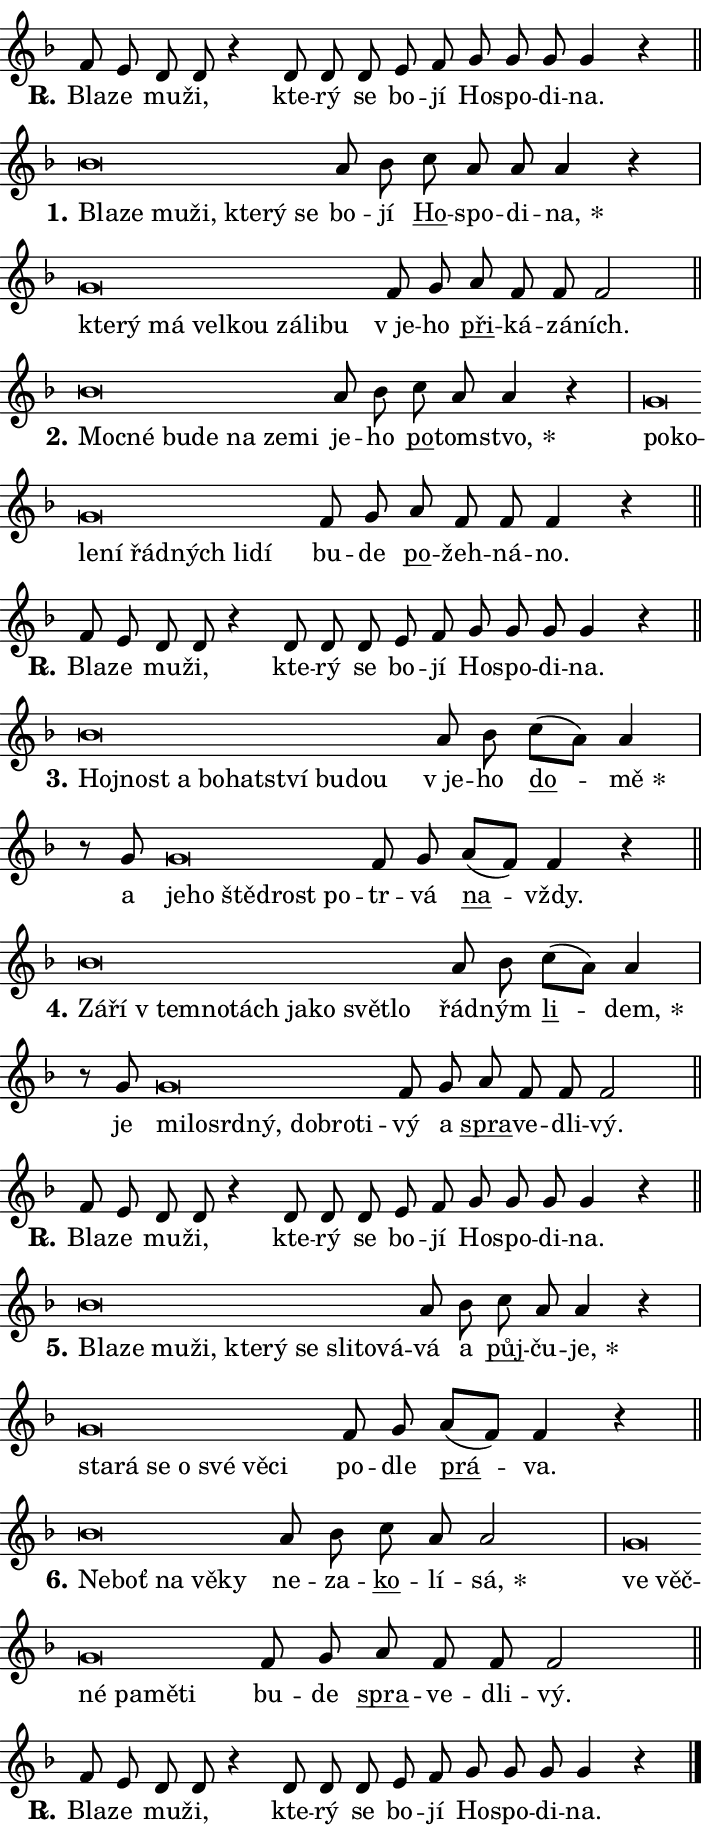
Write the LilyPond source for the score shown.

\version "2.24.0"
\header { tagline = "" }
\paper {
  indent = 0\cm
  top-margin = 0\cm
  right-margin = 0.13\cm % to fit lyric hyphens
  bottom-margin = 0\cm
  left-margin = 0\cm
  paper-width = 12\cm
  page-breaking = #ly:one-page-breaking
  system-system-spacing.basic-distance = #11
  score-system-spacing.basic-distance = #11
  ragged-last = ##f
}


%% Author: Thomas Morley
%% https://lists.gnu.org/archive/html/lilypond-user/2020-05/msg00002.html
#(define (line-position grob)
"Returns position of @var[grob} in current system:
   @code{'start}, if at first time-step
   @code{'end}, if at last time-step
   @code{'middle} otherwise
"
  (let* ((col (ly:item-get-column grob))
         (ln (ly:grob-object col 'left-neighbor))
         (rn (ly:grob-object col 'right-neighbor))
         (col-to-check-left (if (ly:grob? ln) ln col))
         (col-to-check-right (if (ly:grob? rn) rn col))
         (break-dir-left
           (and
             (ly:grob-property col-to-check-left 'non-musical #f)
             (ly:item-break-dir col-to-check-left)))
         (break-dir-right
           (and
             (ly:grob-property col-to-check-right 'non-musical #f)
             (ly:item-break-dir col-to-check-right))))
        (cond ((eqv? 1 break-dir-left) 'start)
              ((eqv? -1 break-dir-right) 'end)
              (else 'middle))))

#(define (tranparent-at-line-position vctor)
  (lambda (grob)
  "Relying on @code{line-position} select the relevant enry from @var{vctor}.
Used to determine transparency,"
    (case (line-position grob)
      ((end) (not (vector-ref vctor 0)))
      ((middle) (not (vector-ref vctor 1)))
      ((start) (not (vector-ref vctor 2))))))

noteHeadBreakVisibility =
#(define-music-function (break-visibility)(vector?)
"Makes @code{NoteHead}s transparent relying on @var{break-visibility}"
#{
  \override NoteHead.transparent =
    #(tranparent-at-line-position break-visibility)
#})

#(define delete-ledgers-for-transparent-note-heads
  (lambda (grob)
    "Reads whether a @code{NoteHead} is transparent.
If so this @code{NoteHead} is removed from @code{'note-heads} from
@var{grob}, which is supposed to be @code{LedgerLineSpanner}.
As a result ledgers are not printed for this @code{NoteHead}"
    (let* ((nhds-array (ly:grob-object grob 'note-heads))
           (nhds-list
             (if (ly:grob-array? nhds-array)
                 (ly:grob-array->list nhds-array)
                 '()))
           ;; Relies on the transparent-property being done before
           ;; Staff.LedgerLineSpanner.after-line-breaking is executed.
           ;; This is fragile ...
           (to-keep
             (remove
               (lambda (nhd)
                 (ly:grob-property nhd 'transparent #f))
               nhds-list)))
      ;; TODO find a better method to iterate over grob-arrays, similiar
      ;; to filter/remove etc for lists
      ;; For now rebuilt from scratch
      (set! (ly:grob-object grob 'note-heads)  '())
      (for-each
        (lambda (nhd)
          (ly:pointer-group-interface::add-grob grob 'note-heads nhd))
        to-keep))))

squashNotes = {
  \override NoteHead.X-extent = #'(-0.2 . 0.2)
  \override NoteHead.Y-extent = #'(-0.75 . 0)
  \override NoteHead.stencil =
    #(lambda (grob)
       (let ((pos (ly:grob-property grob 'staff-position)))
         (begin
           (if (< pos -7) (display "ERROR: Lower brevis then expected\n") (display ""))
           (if (<= pos -6) ly:text-interface::print ly:note-head::print))))
}
unSquashNotes = {
  \revert NoteHead.X-extent
  \revert NoteHead.Y-extent
  \revert NoteHead.stencil
}

hideNotes = \noteHeadBreakVisibility #begin-of-line-visible
unHideNotes = \noteHeadBreakVisibility #all-visible

% work-around for resetting accidentals
% https://lilypond.org/doc/v2.23/Documentation/notation/displaying-rhythms#unmetered-music
cadenzaMeasure = {
  \cadenzaOff
  \partial 1024 s1024
  \cadenzaOn
}

#(define-markup-command (accent layout props text) (markup?)
  "Underline accented syllable"
  (interpret-markup layout props
    #{\markup \override #'(offset . 4.3) \underline { #text }#}))

responsum = \markup \concat {
  "R" \hspace #-1.05 \path #0.1 #'((moveto 0 0.07) (lineto 0.9 0.8)) \hspace #0.05 "."
}

spaceSize = #0.6828661417322834 % exact space size for TeX Gyre Schola

\layout {
  \context {
    \Staff
    \remove "Time_signature_engraver"
    \override LedgerLineSpanner.after-line-breaking = #delete-ledgers-for-transparent-note-heads
  }
  \context {
    \Lyrics {
      \override LyricSpace.minimum-distance = \spaceSize
      \override LyricText.font-name = #"TeX Gyre Schola"
      \override LyricText.font-size = 1
      \override StanzaNumber.font-name = #"TeX Gyre Schola Bold"
      \override StanzaNumber.font-size = 1
    }
  }
  \context {
    \Score 
    \override NoteHead.text =
      #(lambda (grob) 
        (let ((pos (ly:grob-property grob 'staff-position)))
          #{\markup {
            \combine
              \halign #-0.55 \raise #(if (= pos -6) 0 0.5) \override #'(thickness . 2) \draw-line #'(3.2 . 0)
              \musicglyph "noteheads.sM1"
          }#}))
  }
}

% magnetic-lyrics.ily
%
%   written by
%     Jean Abou Samra <jean@abou-samra.fr>
%     Werner Lemberg <wl@gnu.org>
%
%   adapted by
%     Jiri Hon <jiri.hon@gmail.com>
%
% Version 2022-Apr-15

% https://www.mail-archive.com/lilypond-user@gnu.org/msg149350.html

#(define (Left_hyphen_pointer_engraver context)
   "Collect syllable-hyphen-syllable occurrences in lyrics and store
them in properties.  This engraver only looks to the left.  For
example, if the lyrics input is @code{foo -- bar}, it does the
following.

@itemize @bullet
@item
Set the @code{text} property of the @code{LyricHyphen} grob between
@q{foo} and @q{bar} to @code{foo}.

@item
Set the @code{left-hyphen} property of the @code{LyricText} grob with
text @q{foo} to the @code{LyricHyphen} grob between @q{foo} and
@q{bar}.
@end itemize

Use this auxiliary engraver in combination with the
@code{lyric-@/text::@/apply-@/magnetic-@/offset!} hook."
   (let ((hyphen #f)
         (text #f))
     (make-engraver
      (acknowledgers
       ((lyric-syllable-interface engraver grob source-engraver)
        (set! text grob)))
      (end-acknowledgers
       ((lyric-hyphen-interface engraver grob source-engraver)
        ;(when (not (grob::has-interface grob 'lyric-space-interface))
          (set! hyphen grob)));)
      ((stop-translation-timestep engraver)
       (when (and text hyphen)
         (ly:grob-set-object! text 'left-hyphen hyphen))
       (set! text #f)
       (set! hyphen #f)))))

#(define (lyric-text::apply-magnetic-offset! grob)
   "If the space between two syllables is less than the value in
property @code{LyricText@/.details@/.squash-threshold}, move the right
syllable to the left so that it gets concatenated with the left
syllable.

Use this function as a hook for
@code{LyricText@/.after-@/line-@/breaking} if the
@code{Left_@/hyphen_@/pointer_@/engraver} is active."
   (let ((hyphen (ly:grob-object grob 'left-hyphen #f)))
     (when hyphen
       (let ((left-text (ly:spanner-bound hyphen LEFT)))
         (when (grob::has-interface left-text 'lyric-syllable-interface)
           (let* ((common (ly:grob-common-refpoint grob left-text X))
                  (this-x-ext (ly:grob-extent grob common X))
                  (left-x-ext
                   (begin
                     ;; Trigger magnetism for left-text.
                     (ly:grob-property left-text 'after-line-breaking)
                     (ly:grob-extent left-text common X)))
                  ;; `delta` is the gap width between two syllables.
                  (delta (- (interval-start this-x-ext)
                            (interval-end left-x-ext)))
                  (details (ly:grob-property grob 'details))
                  (threshold (assoc-get 'squash-threshold details 0.2)))
             (when (< delta threshold)
               (let* (;; We have to manipulate the input text so that
                      ;; ligatures crossing syllable boundaries are not
                      ;; disabled.  For languages based on the Latin
                      ;; script this is essentially a beautification.
                      ;; However, for non-Western scripts it can be a
                      ;; necessity.
                      (lt (ly:grob-property left-text 'text))
                      (rt (ly:grob-property grob 'text))
                      (is-space (grob::has-interface hyphen 'lyric-space-interface))
                      (space (if is-space " " ""))
                      (extra-delta (if is-space spaceSize 0))
                      ;; Append new syllable.
                      (ltrt-space (if (and (string? lt) (string? rt))
                                (string-append lt space rt)
                                (make-concat-markup (list lt space rt))))
                      ;; Right-align `ltrt` to the right side.
                      (ltrt-space-markup (grob-interpret-markup
                               grob
                               (make-translate-markup
                                (cons (interval-length this-x-ext) 0)
                                (make-right-align-markup ltrt-space)))))
                 (begin
                   ;; Don't print `left-text`.
                   (ly:grob-set-property! left-text 'stencil #f)
                   ;; Set text and stencil (which holds all collected
                   ;; syllables so far) and shift it to the left.
                   (ly:grob-set-property! grob 'text ltrt-space)
                   (ly:grob-set-property! grob 'stencil ltrt-space-markup)
                   (ly:grob-translate-axis! grob (- (- delta extra-delta)) X))))))))))


#(define (lyric-hyphen::displace-bounds-first grob)
   ;; Make very sure this callback isn't triggered too early.
   (let ((left (ly:spanner-bound grob LEFT))
         (right (ly:spanner-bound grob RIGHT)))
     (ly:grob-property left 'after-line-breaking)
     (ly:grob-property right 'after-line-breaking)
     (ly:lyric-hyphen::print grob)))

squashThreshold = #0.4

\layout {
  \context {
    \Lyrics
    \consists #Left_hyphen_pointer_engraver
    \override LyricText.after-line-breaking =
      #lyric-text::apply-magnetic-offset!
    \override LyricHyphen.stencil = #lyric-hyphen::displace-bounds-first
    \override LyricText.details.squash-threshold = \squashThreshold
    \override LyricHyphen.minimum-distance = 0
    \override LyricHyphen.minimum-length = \squashThreshold
  }
}

squashText = \override LyricText.details.squash-threshold = 9999
unSquashText = \override LyricText.details.squash-threshold = \squashThreshold

leftText = \override LyricText.self-alignment-X = #LEFT
unLeftText = \revert LyricText.self-alignment-X

starOffset = #(lambda (grob) 
                (let ((x_offset (ly:self-alignment-interface::aligned-on-x-parent grob)))
                  (if (= x_offset 0) 0 (+ x_offset 1.2))))

star = #(define-music-function (syllable)(string?)
"Append star separator at the end of a syllable"
#{
  \once \override LyricText.X-offset = #starOffset
  \lyricmode { \markup {
    #syllable
    \override #'((font-name . "TeX Gyre Schola Bold")) \hspace #0.2 \lower #0.65 \larger "*"
  } }
#})

starAccent = #(define-music-function (syllable)(string?)
"Append star separator at the end of a syllable and make accent"
#{
  \once \override LyricText.X-offset = #starOffset
  \lyricmode { \markup {
    \accent #syllable
    \override #'((font-name . "TeX Gyre Schola Bold")) \hspace #0.2 \lower #0.65 \larger "*"
  } }
#})

breath = #(define-music-function (syllable)(string?)
"Append breathing indicator at the end of a syllable"
#{
  \lyricmode { \markup { #syllable "+" } }
#})

optionalBreath = #(define-music-function (syllable)(string?)
"Append optional breathing indicator at the end of a syllable"
#{
  \lyricmode { \markup { #syllable "(+)" } }
#})


\score {
    <<
        \new Voice = "melody" { \cadenzaOn \key f \major \relative { f'8 e d d r4 \bar "" d8 d d \bar "" e f \bar "" g g g g4 r \cadenzaMeasure \bar "||" \break } }
        \new Lyrics \lyricsto "melody" { \lyricmode { \set stanza = \responsum
Bla -- ze mu -- ži, kte -- rý se bo -- jí Ho -- spo -- di -- na. } }
    >>
    \layout {}
}

\score {
    <<
        \new Voice = "melody" { \cadenzaOn \key f \major \relative { \squashNotes bes'\breve*1/16 \hideNotes \breve*1/16 \bar "" \breve*1/16 \bar "" \breve*1/16 \bar "" \breve*1/16 \bar "" \breve*1/16 \breve*1/16 \bar "" \unHideNotes \unSquashNotes a8 bes \bar "" c a a a4 r \cadenzaMeasure \bar "|" \squashNotes g\breve*1/16 \hideNotes \breve*1/16 \bar "" \breve*1/16 \bar "" \breve*1/16 \bar "" \breve*1/16 \bar "" \breve*1/16 \bar "" \breve*1/16 \breve*1/16 \bar "" \unHideNotes \unSquashNotes f8 g \bar "" a f f f2 \cadenzaMeasure \bar "||" \break } }
        \new Lyrics \lyricsto "melody" { \lyricmode { \set stanza = "1."
\leftText Bla -- \squashText ze mu -- ži, kte -- rý se \unLeftText \unSquashText bo -- jí \markup \accent Ho -- spo -- di -- \star na, \leftText kte -- \squashText rý má vel -- kou zá -- li -- bu \unLeftText \unSquashText "v je" -- ho \markup \accent při -- ká -- zá -- ních. } }
    >>
    \layout {}
}

\score {
    <<
        \new Voice = "melody" { \cadenzaOn \key f \major \relative { \squashNotes bes'\breve*1/16 \hideNotes \breve*1/16 \bar "" \breve*1/16 \bar "" \breve*1/16 \bar "" \breve*1/16 \bar "" \breve*1/16 \breve*1/16 \bar "" \unHideNotes \unSquashNotes a8 bes \bar "" c a a4 r \cadenzaMeasure \bar "|" \squashNotes g\breve*1/16 \hideNotes \breve*1/16 \bar "" \breve*1/16 \bar "" \breve*1/16 \bar "" \breve*1/16 \bar "" \breve*1/16 \bar "" \breve*1/16 \breve*1/16 \bar "" \unHideNotes \unSquashNotes f8 g \bar "" a f f f4 r \cadenzaMeasure \bar "||" \break } }
        \new Lyrics \lyricsto "melody" { \lyricmode { \set stanza = "2."
\leftText Moc -- \squashText né bu -- de na ze -- mi \unLeftText \unSquashText je -- ho \markup \accent po -- tom -- \star stvo, \leftText po -- \squashText ko -- le -- ní řád -- ných li -- dí \unLeftText \unSquashText bu -- de \markup \accent po -- žeh -- ná -- no. } }
    >>
    \layout {}
}

\score {
    <<
        \new Voice = "melody" { \cadenzaOn \key f \major \relative { f'8 e d d r4 \bar "" d8 d d \bar "" e f \bar "" g g g g4 r \cadenzaMeasure \bar "||" \break } }
        \new Lyrics \lyricsto "melody" { \lyricmode { \set stanza = \responsum
Bla -- ze mu -- ži, kte -- rý se bo -- jí Ho -- spo -- di -- na. } }
    >>
    \layout {}
}

\score {
    <<
        \new Voice = "melody" { \cadenzaOn \key f \major \relative { \squashNotes bes'\breve*1/16 \hideNotes \breve*1/16 \bar "" \breve*1/16 \bar "" \breve*1/16 \bar "" \breve*1/16 \bar "" \breve*1/16 \bar "" \breve*1/16 \breve*1/16 \bar "" \unHideNotes \unSquashNotes a8 bes \bar "" c[( a)] a4 \cadenzaMeasure \bar "|" r8 g8 \squashNotes g\breve*1/16 \hideNotes \breve*1/16 \bar "" \breve*1/16 \bar "" \breve*1/16 \breve*1/16 \bar "" \unHideNotes \unSquashNotes f8 g \bar "" a[( f)] f4 r \cadenzaMeasure \bar "||" \break } }
        \new Lyrics \lyricsto "melody" { \lyricmode { \set stanza = "3."
\leftText Hoj -- \squashText nost a bo -- hat -- ství bu -- dou \unLeftText \unSquashText "v je" -- ho \markup \accent do -- \star mě a \leftText je -- \squashText ho ště -- drost po -- \unLeftText \unSquashText tr -- vá \markup \accent na -- vždy. } }
    >>
    \layout {}
}

\score {
    <<
        \new Voice = "melody" { \cadenzaOn \key f \major \relative { \squashNotes bes'\breve*1/16 \hideNotes \breve*1/16 \bar "" \breve*1/16 \bar "" \breve*1/16 \bar "" \breve*1/16 \bar "" \breve*1/16 \bar "" \breve*1/16 \bar "" \breve*1/16 \breve*1/16 \bar "" \unHideNotes \unSquashNotes a8 bes \bar "" c[( a)] a4 \cadenzaMeasure \bar "|" r8 g8 \squashNotes g\breve*1/16 \hideNotes \breve*1/16 \bar "" \breve*1/16 \bar "" \breve*1/16 \bar "" \breve*1/16 \bar "" \breve*1/16 \breve*1/16 \bar "" \unHideNotes \unSquashNotes f8 g \bar "" a f f f2 \cadenzaMeasure \bar "||" \break } }
        \new Lyrics \lyricsto "melody" { \lyricmode { \set stanza = "4."
\leftText Zá -- \squashText ří "v tem" -- no -- tách ja -- ko svět -- lo \unLeftText \unSquashText řád -- ným \markup \accent li -- \star dem, je \leftText mi -- \squashText lo -- srd -- ný, dob -- ro -- ti -- \unLeftText \unSquashText vý a \markup \accent spra -- ve -- dli -- vý. } }
    >>
    \layout {}
}

\score {
    <<
        \new Voice = "melody" { \cadenzaOn \key f \major \relative { f'8 e d d r4 \bar "" d8 d d \bar "" e f \bar "" g g g g4 r \cadenzaMeasure \bar "||" \break } }
        \new Lyrics \lyricsto "melody" { \lyricmode { \set stanza = \responsum
Bla -- ze mu -- ži, kte -- rý se bo -- jí Ho -- spo -- di -- na. } }
    >>
    \layout {}
}

\score {
    <<
        \new Voice = "melody" { \cadenzaOn \key f \major \relative { \squashNotes bes'\breve*1/16 \hideNotes \breve*1/16 \bar "" \breve*1/16 \bar "" \breve*1/16 \bar "" \breve*1/16 \bar "" \breve*1/16 \bar "" \breve*1/16 \bar "" \breve*1/16 \bar "" \breve*1/16 \breve*1/16 \bar "" \unHideNotes \unSquashNotes a8 bes \bar "" c a a4 r \cadenzaMeasure \bar "|" \squashNotes g\breve*1/16 \hideNotes \breve*1/16 \bar "" \breve*1/16 \bar "" \breve*1/16 \bar "" \breve*1/16 \bar "" \breve*1/16 \breve*1/16 \bar "" \unHideNotes \unSquashNotes f8 g \bar "" a[( f)] f4 r \cadenzaMeasure \bar "||" \break } }
        \new Lyrics \lyricsto "melody" { \lyricmode { \set stanza = "5."
\leftText Bla -- \squashText ze mu -- ži, kte -- rý se sli -- to -- vá -- \unLeftText \unSquashText vá a \markup \accent půj -- ču -- \star je, \leftText sta -- \squashText rá se o své vě -- ci \unLeftText \unSquashText po -- dle \markup \accent prá -- va. } }
    >>
    \layout {}
}

\score {
    <<
        \new Voice = "melody" { \cadenzaOn \key f \major \relative { \squashNotes bes'\breve*1/16 \hideNotes \breve*1/16 \bar "" \breve*1/16 \bar "" \breve*1/16 \breve*1/16 \bar "" \unHideNotes \unSquashNotes a8 bes \bar "" c a a2 \cadenzaMeasure \bar "|" \squashNotes g\breve*1/16 \hideNotes \breve*1/16 \bar "" \breve*1/16 \bar "" \breve*1/16 \bar "" \breve*1/16 \breve*1/16 \bar "" \unHideNotes \unSquashNotes f8 g \bar "" a f f f2 \cadenzaMeasure \bar "||" \break } }
        \new Lyrics \lyricsto "melody" { \lyricmode { \set stanza = "6."
\leftText Ne -- \squashText boť na vě -- ky \unLeftText \unSquashText ne -- za -- \markup \accent ko -- lí -- \star sá, \leftText ve \squashText věč -- né pa -- mě -- ti \unLeftText \unSquashText bu -- de \markup \accent spra -- ve -- dli -- vý. } }
    >>
    \layout {}
}

\score {
    <<
        \new Voice = "melody" { \cadenzaOn \key f \major \relative { f'8 e d d r4 \bar "" d8 d d \bar "" e f \bar "" g g g g4 r \cadenzaMeasure \bar "||" \break } \bar "|." }
        \new Lyrics \lyricsto "melody" { \lyricmode { \set stanza = \responsum
Bla -- ze mu -- ži, kte -- rý se bo -- jí Ho -- spo -- di -- na. } }
    >>
    \layout {}
}
